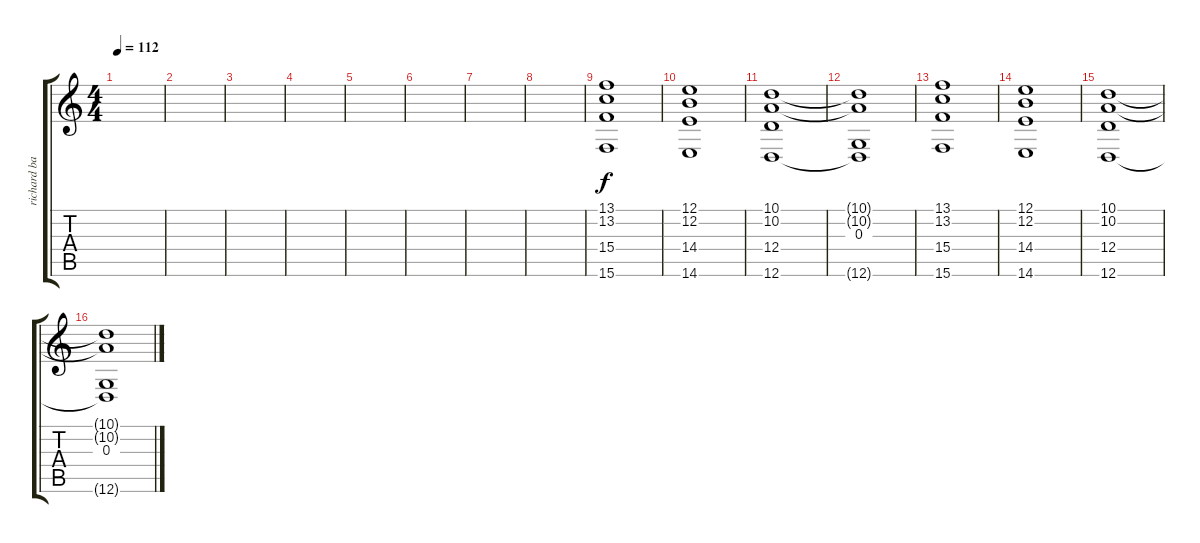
\track ("richard barbieri" "richard ba") {instrument acousticgrandpiano bank 255}
\staff {score tabs}
\tuning (E4 B3 G3 D3 A2 D2) {hide}
\ts (4 4)
\tempo 112
\clef g2
\ks c
|
|
|
|
|
|
|
|
(13.1 13.2 15.4 15.6).1 |
(12.1 12.2 14.4 14.6).1 |
(10.1 10.2 12.4 12.6).1 |
(10.1{t} 10.2{t} 0.3 12.6{t}).1 |
(13.1 13.2 15.4 15.6).1 |
(12.1 12.2 14.4 14.6).1 |
(10.1 10.2 12.4 12.6).1 |
(10.1{t} 10.2{t} 0.3 12.6{t}).1
